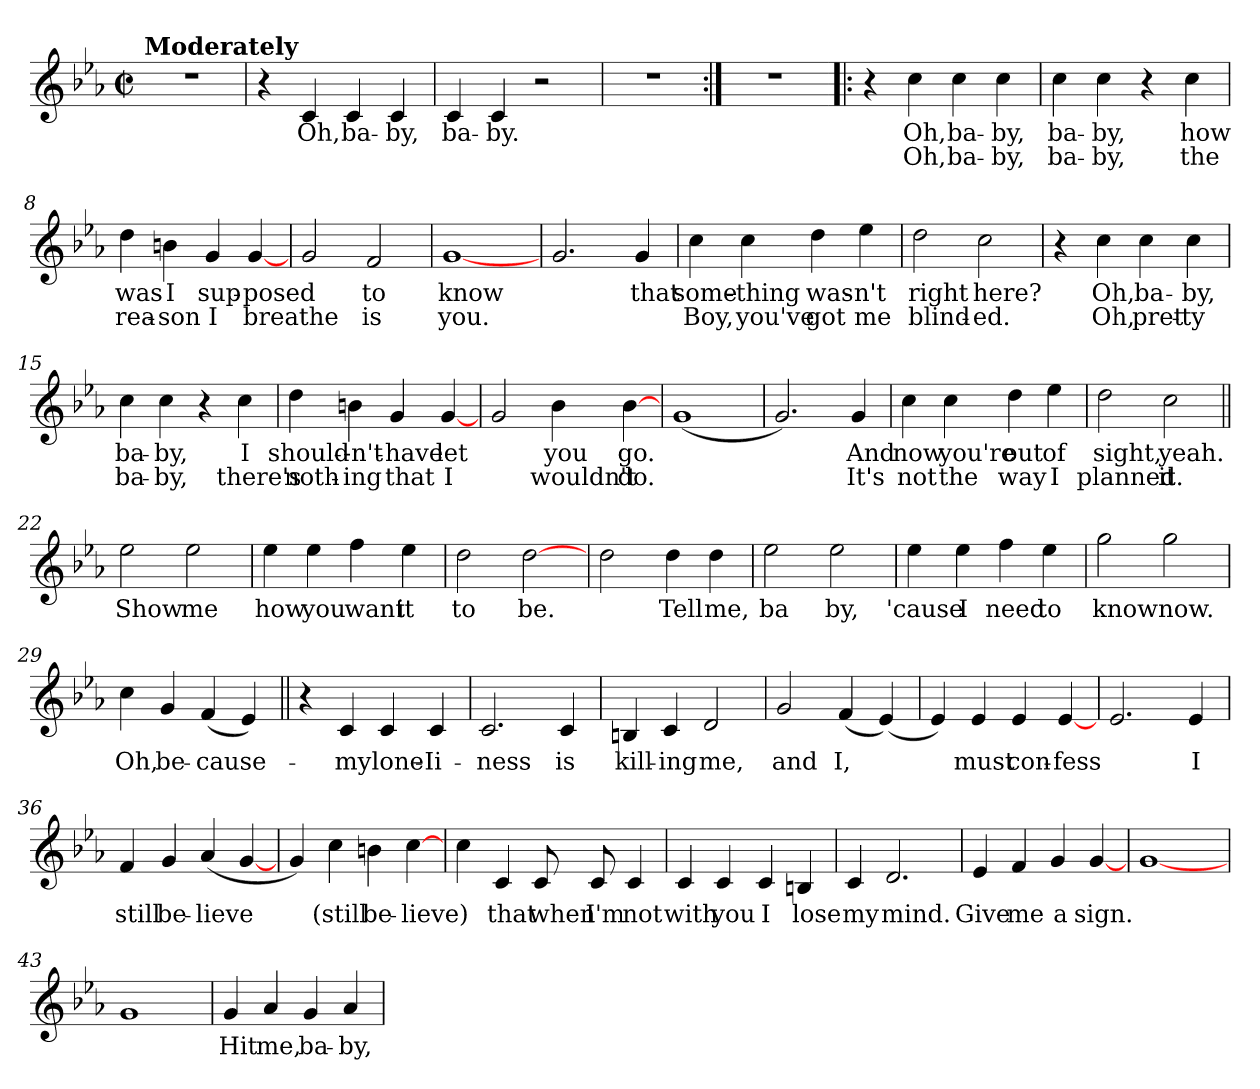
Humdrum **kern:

**kern	**text	**text
*part1	*part1	*part1
*staff1	*staff1	*staff1
*clefG2	*	*
*k[b-e-a-]	*	*
*c:	*	*
*M2/2	*	*
*met(c|)	*	*
*MM192	*	*
=1!|:	=1!|:	=1!|:
!LO:TX:a:B:t=Moderately	!	!
1r	.	.
=2	=2	=2
4r	.	.
4c	-Oh,	.
4c	-ba-	.
4c	-by,	.
=3	=3	=3
4c	-ba-	.
4c	-by.	.
2r	.	.
=4	=4	=4
1r	.	.
=5:|!	=5:|!	=5:|!
1r	.	.
!!LO:LB:g=z
=6!|:	=6!|:	=6!|:
4r	.	.
4cc	-Oh,	-Oh,
4cc	-ba-	-ba-
4cc	-by,	-by,
=7	=7	=7
4cc	-ba-	-ba-
4cc	-by,	-by,
4r	.	.
4cc	-how	-the
=8	=8	=8
4dd	-was	-rea-
4b	-I	-son
4g	-sup-	-I
[4g	-posed	-breathe
=9	=9	=9
2g	.	.
2f	-to	-is
!!LO:LB:g=z
=10	=10	=10
[1g	-know	-you.
=11	=11	=11
2.g	.	.
4g	-that	.
=12	=12	=12
4cc	-some-	-Boy,
4cc	-thing	-you've
4dd	-was-	-got
4ee-	-n't	-me
=13	=13	=13
2dd	-right	-blind-
2cc	-here?	-ed.
!!LO:LB:g=z
=14	=14	=14
4r	.	.
4cc	-Oh,	-Oh,
4cc	-ba-	-pret-
4cc	-by,	-ty
=15	=15	=15
4cc	-ba-	-ba-
4cc	-by,	-by,
4r	.	.
4cc	-I	-there's
=16	=16	=16
4dd	-should-	-noth-
4b	--n't-	-ing
4g	-have	-that
[4g	-let	-I
=17	=17	=17
2g	.	.
4b-	-you	-wouldn't
[4b-	-go.	-do.
!!LO:LB:g=z
=18	=18	=18
(1g	.	.
=19	=19	=19
2.g)	.	.
4g	-And	-It's
=20	=20	=20
4cc	-now	-not
4cc	-you're	-the
4dd	-out	-way
4ee-	-of	-I
=21	=21	=21
2dd	-sight,	-planned
2cc	-yeah.	-it.
!!LO:LB:g=z
=22||	=22||	=22||
2ee-	-Show	.
2ee-	-me	.
=23	=23	=23
4ee-	-how	.
4ee-	-you	.
4ff	-want	.
4ee-	-it	.
=24	=24	=24
2dd	-to	.
[2dd	-be.	.
=25	=25	=25
2dd	.	.
4dd	-Tell	.
4dd	-me,	.
!!LO:LB:g=z
=26	=26	=26
2ee-	-ba	.
2ee-	-by,	.
=27	=27	=27
4ee-	-'cause	.
4ee-	-I	.
4ff	-need	.
4ee-	-to	.
=28	=28	=28
2gg	-know	.
2gg	-now.	.
=29	=29	=29
4cc	-Oh,	.
4g	-be-	.
(4f	-cause-	.
4e-)	.	.
!!LO:LB:g=z
=30||	=30||	=30||
4r	.	.
4c	-my	.
4c	-lone-	.
4c	-Ii-	.
=31	=31	=31
2.c	-ness	.
4c	-is	.
=32	=32	=32
4B	-kill-	.
4c	-ing	.
2d	-me,	.
=33	=33	=33
2g	-and	.
(4f	-I,	.
(4e-)	.	.
!!LO:LB:g=z
=34	=34	=34
4e-)	.	.
4e-	-must	.
4e-	-con-	.
[4e-	-fess	.
=35	=35	=35
2.e-	.	.
4e-	-I	.
=36	=36	=36
4f	-still	.
4g	-be-	.
(4a-	-lieve	.
[4g	.	.
=37	=37	=37
4g)	.	.
4cc	-(still	.
4b	-be-	.
[4cc	-lieve)	.
!!LO:LB:g=z
=38	=38	=38
4cc	.	.
4c	-that	.
8cL	-when	.
8c	-I'm	.
4c	-not	.
=39	=39	=39
4c	-with	.
4c	-you	.
4c	-I	.
4B	-lose	.
=40	=40	=40
4c	-my	.
2.d	-mind.	.
=41	=41	=41
4e-	-Give	.
4f	-me	.
4g	-a	.
[4g	-sign.	.
!!LO:LB:g=z
=42	=42	=42
[1g	.	.
=43	=43	=43
1g	.	.
=44	=44	=44
4g	-Hit	.
4a-	-me,	.
4g	-ba-	.
4a-	-by,	.
=	=	=
*-	*-	*-
